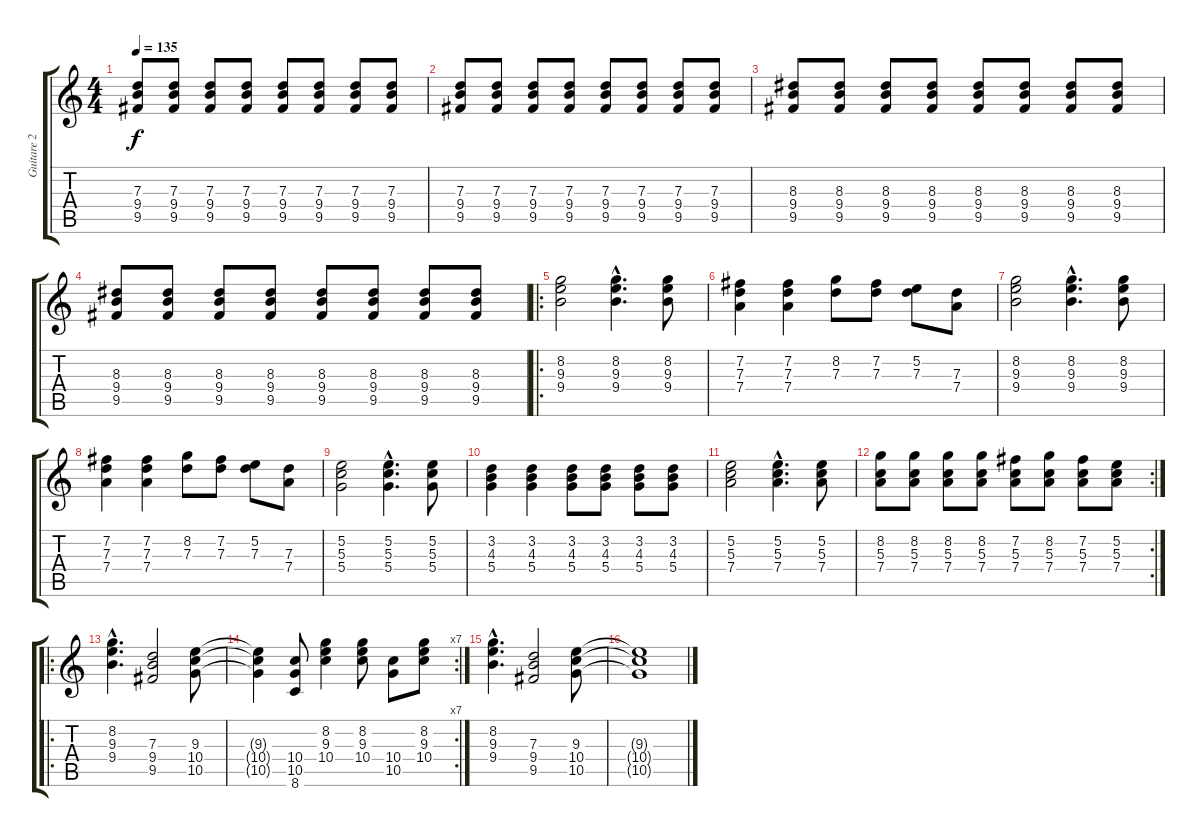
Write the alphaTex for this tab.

\track ("Guitare 2" "Guitare 2") {instrument electricguitarclean}
\staff {score tabs}
\tuning (E4 B3 G3 D3 A2 E2) {hide}
\ts (4 4)
\tempo 135
\clef g2
\ks c
(7.3 9.4 9.5).8{dy f instrument distortionguitar} (7.3 9.4 9.5).8 (7.3 9.4 9.5).8 (7.3 9.4 9.5).8 (7.3 9.4 9.5).8 (7.3 9.4 9.5).8 (7.3 9.4 9.5).8 (7.3 9.4 9.5).8 |
(7.3 9.4 9.5).8 (7.3 9.4 9.5).8 (7.3 9.4 9.5).8 (7.3 9.4 9.5).8 (7.3 9.4 9.5).8 (7.3 9.4 9.5).8 (7.3 9.4 9.5).8 (7.3 9.4 9.5).8 |
(8.3 9.4 9.5).8 (8.3 9.4 9.5).8 (8.3 9.4 9.5).8 (8.3 9.4 9.5).8 (8.3 9.4 9.5).8 (8.3 9.4 9.5).8 (8.3 9.4 9.5).8 (8.3 9.4 9.5).8 |
(8.3 9.4 9.5).8 (8.3 9.4 9.5).8 (8.3 9.4 9.5).8 (8.3 9.4 9.5).8 (8.3 9.4 9.5).8 (8.3 9.4 9.5).8 (8.3 9.4 9.5).8 (8.3 9.4 9.5).8 |
\ro
(8.2 9.3 9.4).2{volume 15 instrument distortionguitar} (8.2{hac} 9.3{hac} 9.4{hac}).4{d} (8.2 9.3 9.4).8 |
(7.2 7.3 7.4).4 (7.2 7.3 7.4).4 (8.2 7.3).8 (7.2 7.3).8 (5.2 7.3).8 (7.3 7.4).8 |
(8.2 9.3 9.4).2 (8.2{hac} 9.3{hac} 9.4{hac}).4{d} (8.2 9.3 9.4).8 |
(7.2 7.3 7.4).4 (7.2 7.3 7.4).4 (8.2 7.3).8 (7.2 7.3).8 (5.2 7.3).8 (7.3 7.4).8 |
(5.2 5.3 5.4).2 (5.2{hac} 5.3{hac} 5.4{hac}).4{d} (5.2 5.3 5.4).8 |
(3.2 4.3 5.4).4 (3.2 4.3 5.4).4 (3.2 4.3 5.4).8 (3.2 4.3 5.4).8 (3.2 4.3 5.4).8 (3.2 4.3 5.4).8 |
(5.2 5.3 7.4).2 (5.2{hac} 5.3{hac} 7.4{hac}).4{d} (5.2 5.3 7.4).8 |
\rc 2
(8.2 5.3 7.4).8 (8.2 5.3 7.4).8 (8.2 5.3 7.4).8 (8.2 5.3 7.4).8 (7.2 5.3 7.4).8 (8.2 5.3 7.4).8 (7.2 5.3 7.4).8 (5.2 5.3 7.4).8 |
\ro
(8.2{hac} 9.3{hac} 9.4{hac}).4{d volume 11 instrument overdrivenguitar} (7.3 9.4 9.5).2 (9.3 10.4 10.5).8 |
\rc 7
(9.3{t} 10.4{t} 10.5{t}).4 (10.4 10.5 8.6).8 (8.2 9.3 10.4).4 (8.2 9.3 10.4).8 (10.4 10.5).8 (8.2 9.3 10.4).8 |
(8.2{hac} 9.3{hac} 9.4{hac}).4{d volume 11 instrument overdrivenguitar} (7.3 9.4 9.5).2 (9.3 10.4 10.5).8 |
(9.3{t} 10.4{t} 10.5{t}).1
